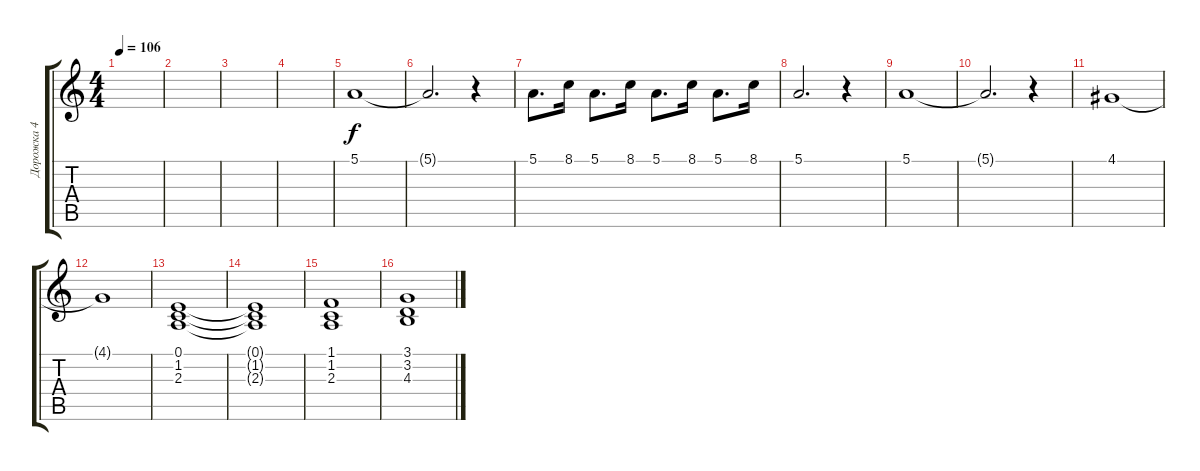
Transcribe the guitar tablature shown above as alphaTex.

\track ("Дорожка 4" "Дорожка 4") {instrument lead2sawtooth}
\staff {score tabs}
\tuning (E4 B3 G3 D3 A2 E2) {hide}
\ts (4 4)
\tempo 106
\clef g2
\ks c
|
|
|
|
5.1.1 |
5.1{t}.2{d} r.4 |
5.1.8{d} 8.1.16 5.1.8{d} 8.1.16 5.1.8{d} 8.1.16 5.1.8{d} 8.1.16 |
5.1.2{d} r.4 |
5.1.1 |
5.1{t}.2{d} r.4 |
4.1.1 |
4.1{t}.1 |
(0.1 1.2 2.3).1 |
(0.1{t} 1.2{t} 2.3{t}).1 |
(1.1 1.2 2.3).1 |
(3.1 3.2 4.3).1
